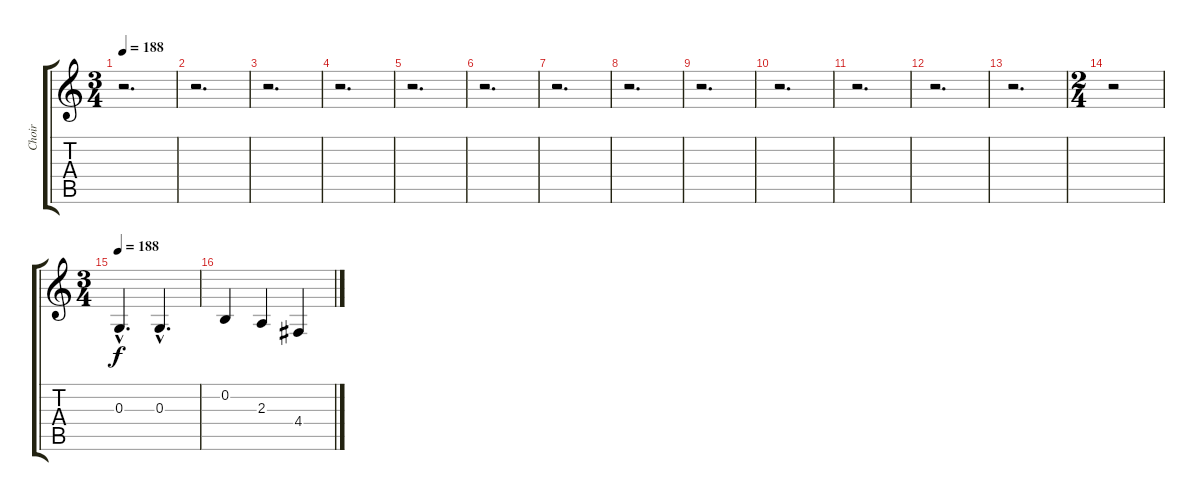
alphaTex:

\track ("Choir" "Choir") {instrument choiraahs}
\staff {score tabs}
\tuning (E4 B3 G3 D3 A2 E2) {hide}
\ts (3 4)
\tempo 188
\clef g2
\ks c
r.2{d dy f} |
r.2{d} |
r.2{d} |
r.2{d} |
r.2{d} |
r.2{d} |
r.2{d} |
r.2{d} |
r.2{d} |
r.2{d} |
r.2{d} |
r.2{d} |
r.2{d} |
\ts (2 4)
r.2 |
\ts (3 4)
\tempo 188
0.3{hac}.4{d} 0.3{hac}.4{d} |
0.2.4 2.3.4 4.4.4
